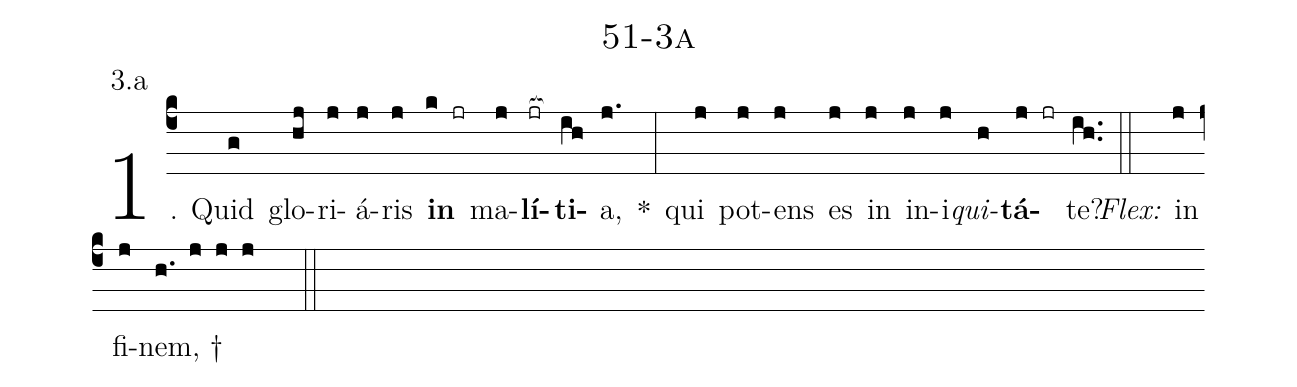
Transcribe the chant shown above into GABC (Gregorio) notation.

name: 51-3a;
annotation: 3.a;
%%
(c4)1. Quid(g) glo(hj)ri(j)á(j)ris(j) <b>in</b>(k jr) ma(j)<b>lí</b>(jr[ocb:1{])<b>ti</b>(ih[ocb:0}])a,(j.) *(:) qui(j) pot(j)ens(j) es(j) in(j) in(j)i(j)<i>qui</i>(h)<b>tá</b>(j jr)te?(ih..) (::)
<i>Flex:</i>()  in(j) fi(j)nem, †(h. j j j  ::)
